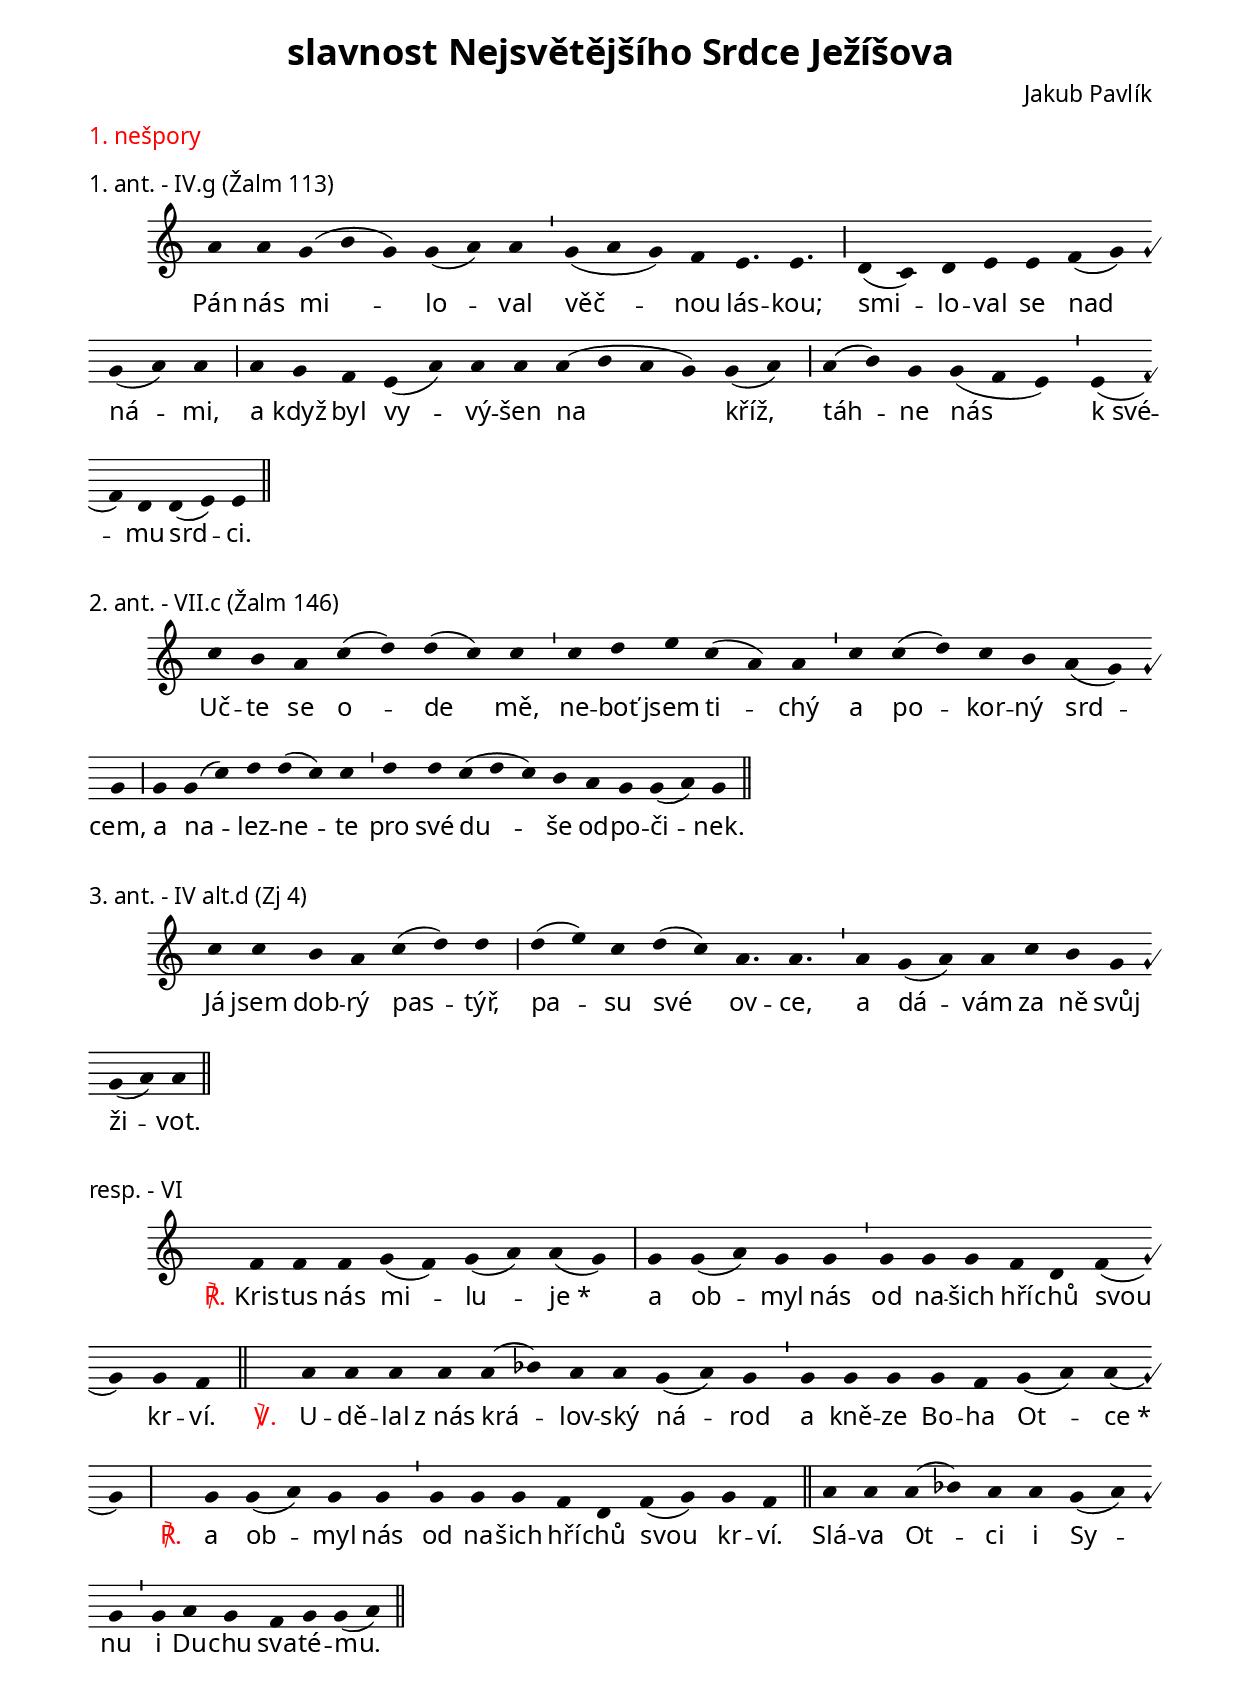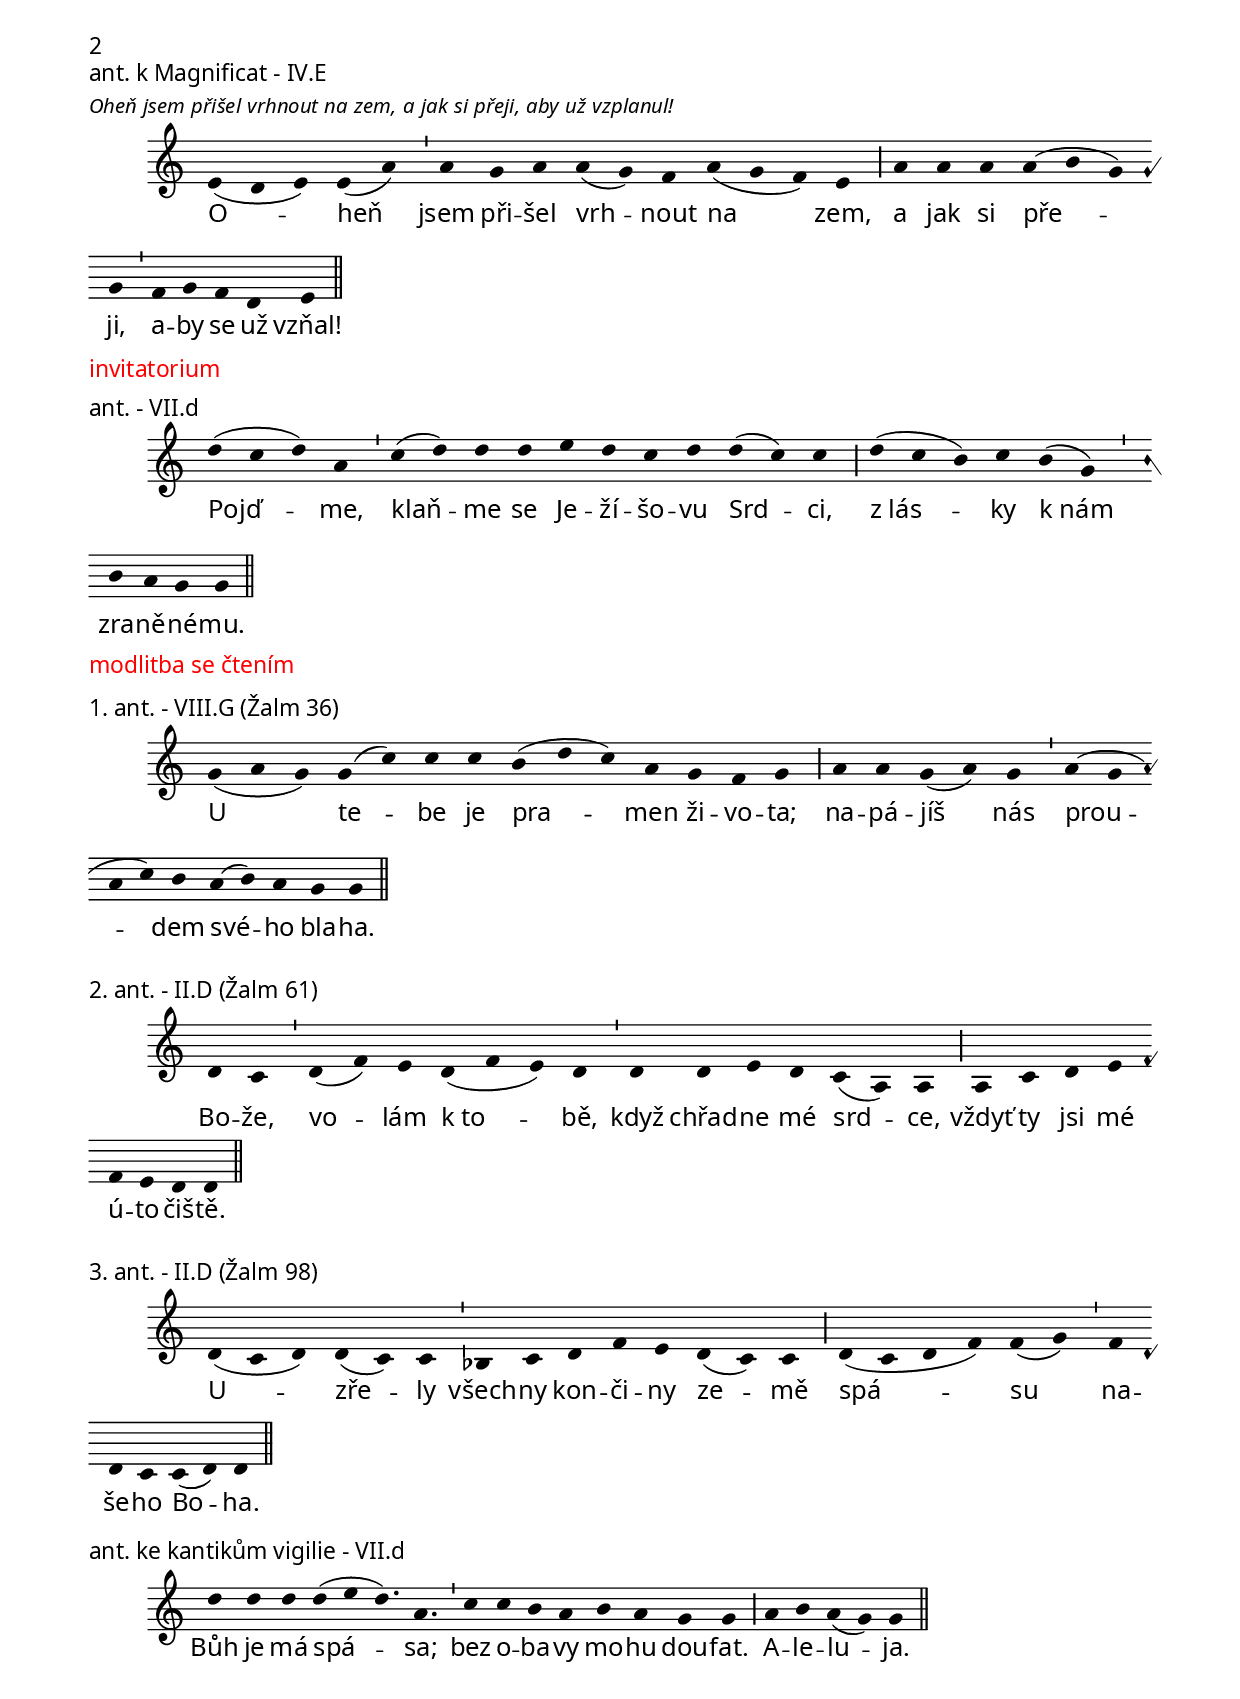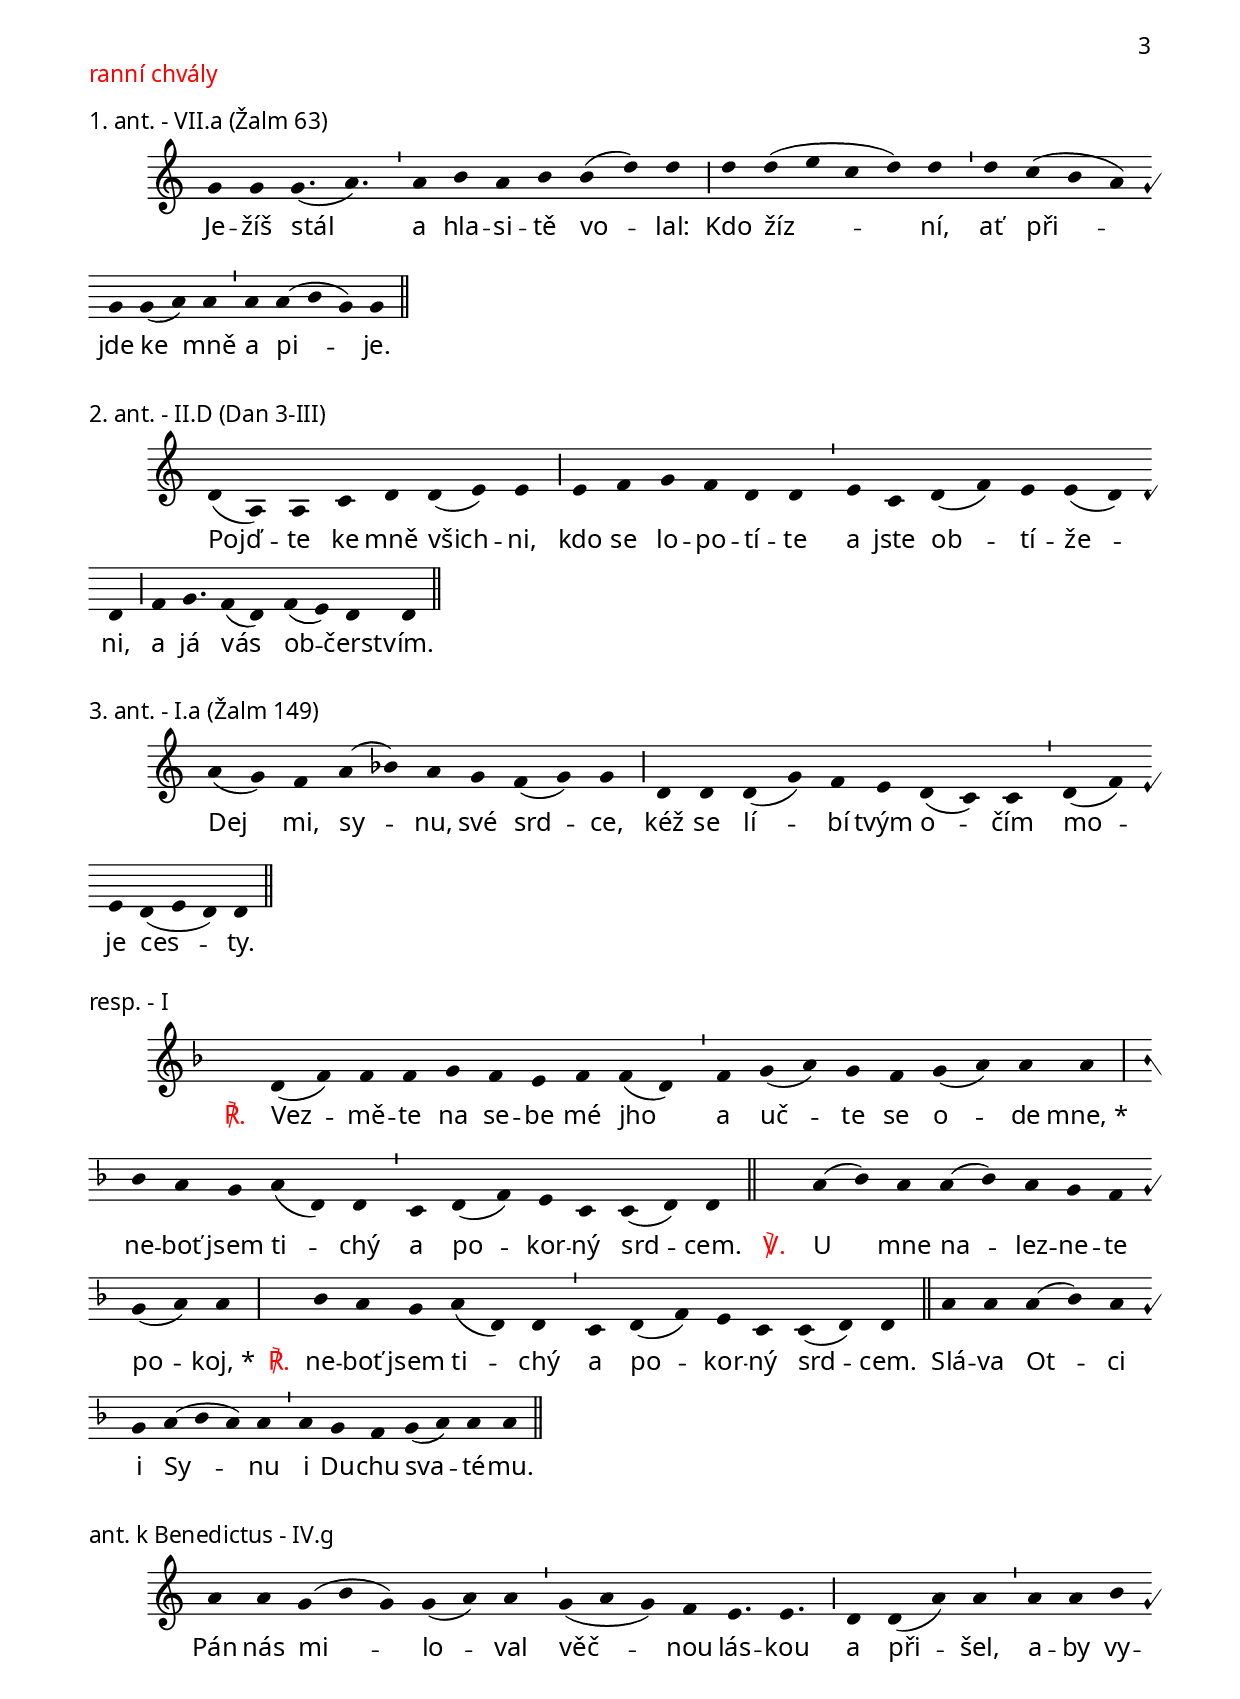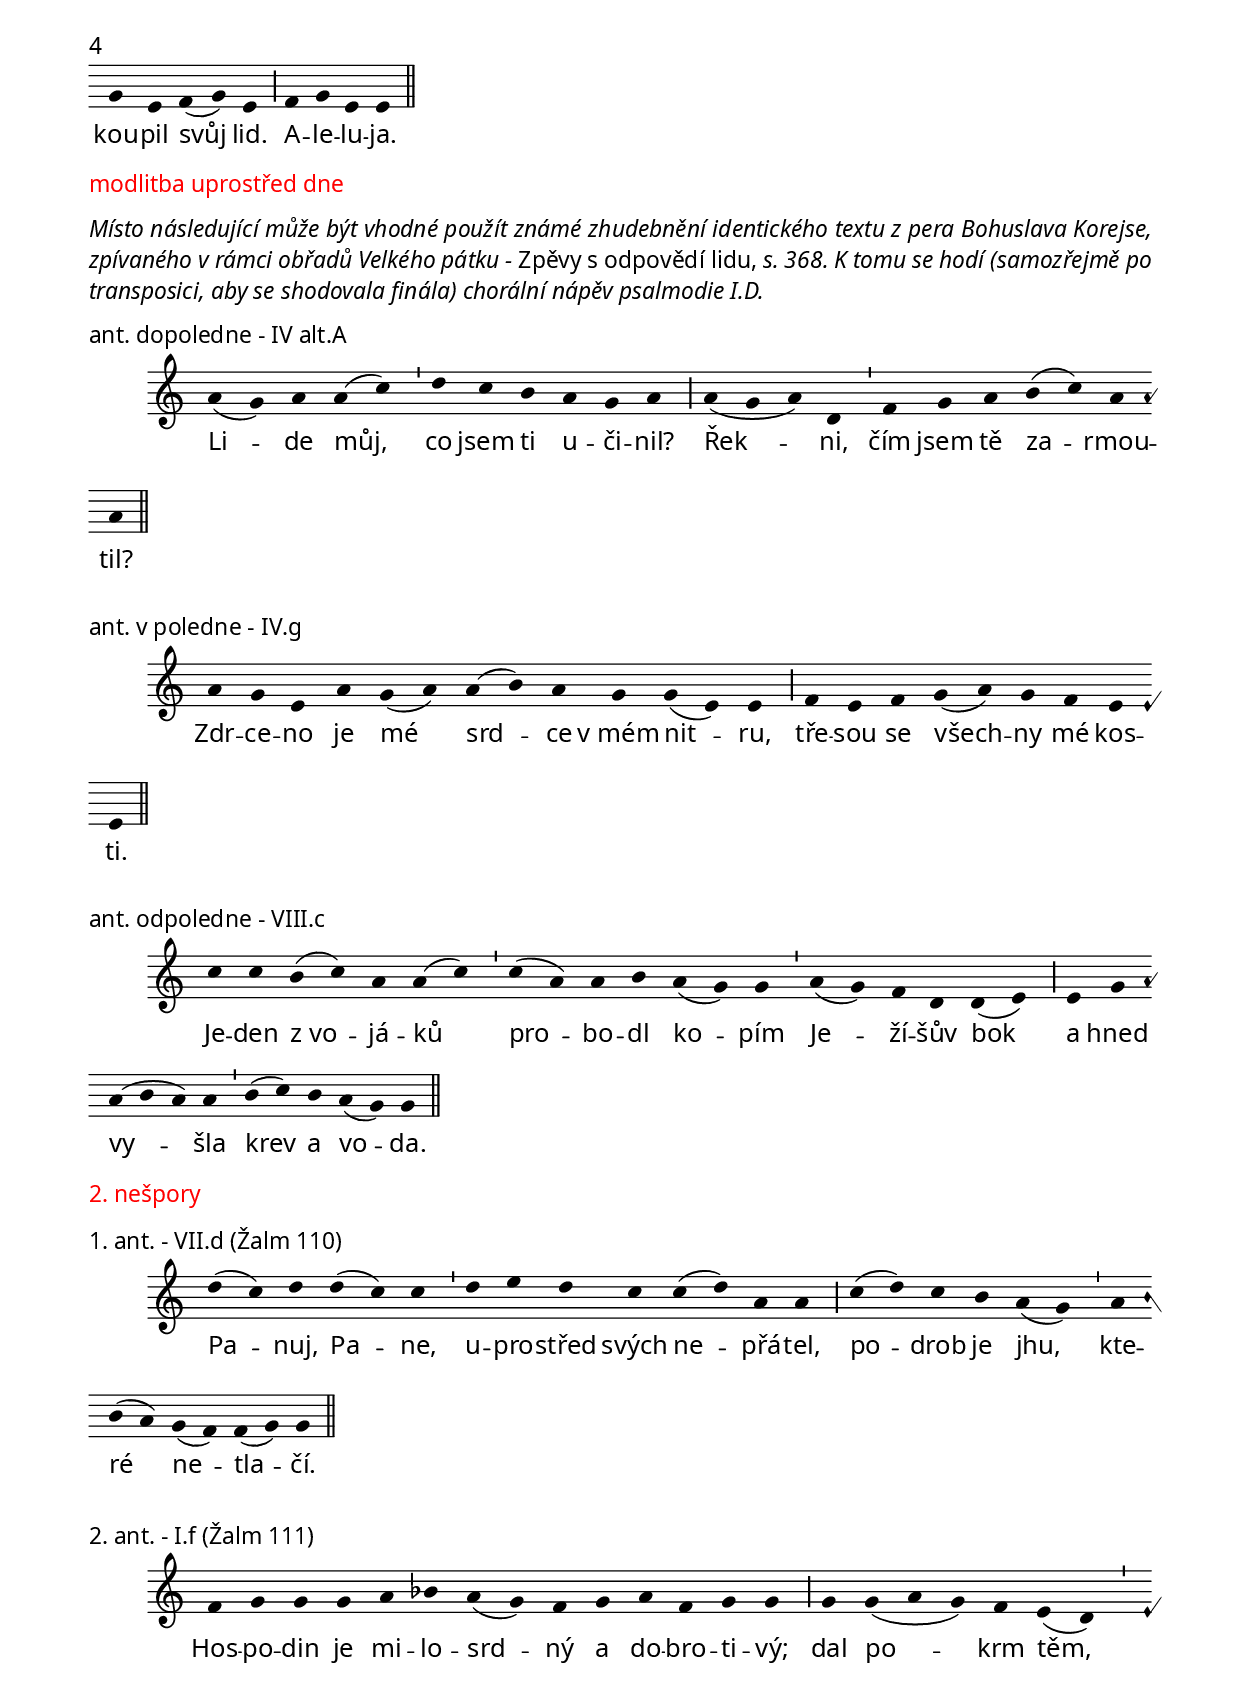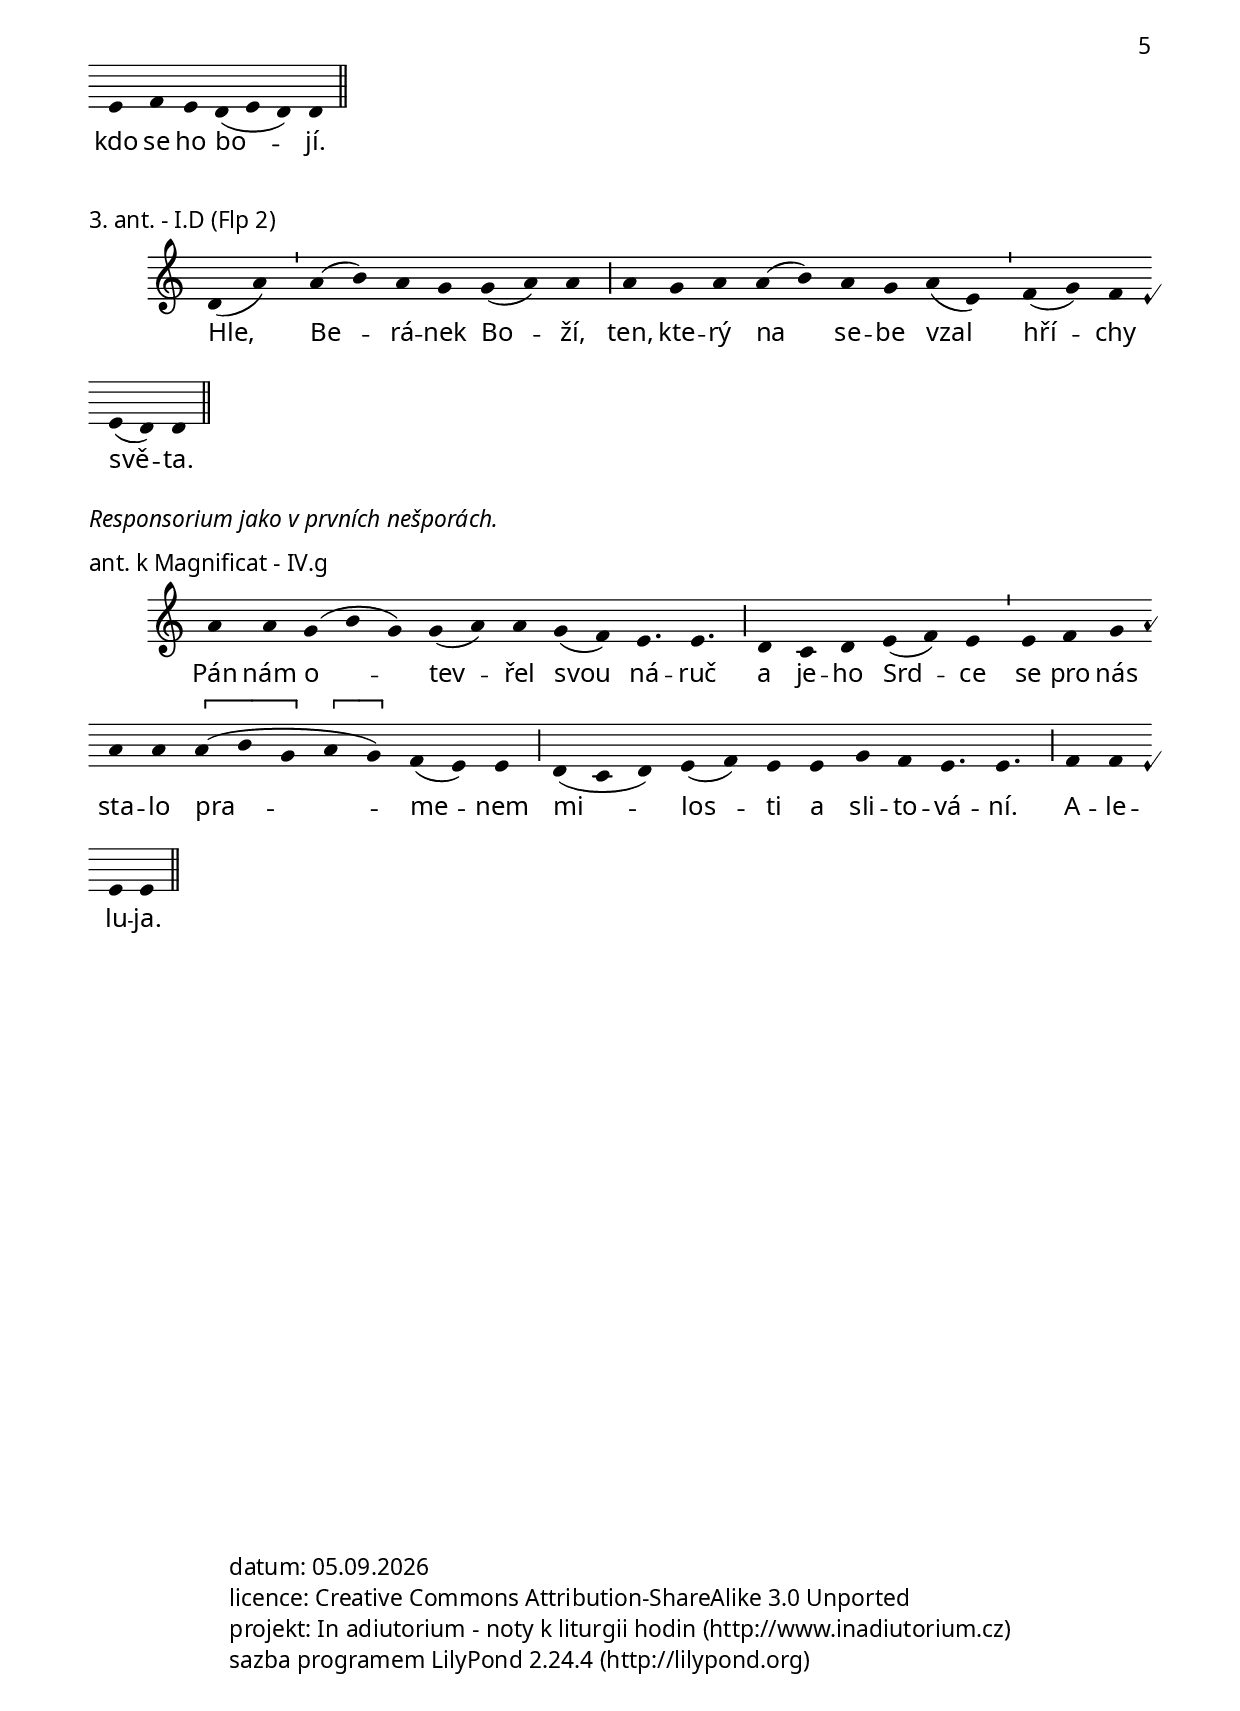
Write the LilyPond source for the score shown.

\version "2.14.2"

\header {
  title = "slavnost Nejsvětějšího Srdce Ježíšova"
  composer = "Jakub Pavlík"
}

\include "spolecne.ly"
\include "dilyresponsorii.ly"

\markup {\nadpisHodinka {"1. nešpory"}}

\score {
  \relative c'' {
    \choralniRezim
    a4 a g( b g) g( a) a \barMin g( a g) f e4. e \barMaior
    d4( c) d e e f( g) g( a) a \barMaior
    a g f e( a) a a a( b a g) g( a) \barMaior
    a( b) g g( f e) \barMin e( f) d d( e) e \barFinalis
  }
  \addlyrics {
    Pán nás mi -- lo -- val věč -- nou lás -- kou;
    smi -- lo -- val se nad ná -- mi,
    a když byl vy -- vý -- šen na kříž,
    táh -- ne nás k_své -- mu srd -- ci.
  }
  \header {
    quid = "1. ant."
    modus = "IV"
    differentia = "g"
    psalmus = "Žalm 113"
    placet = "nic moc"
    id = "1ne-a1"
    fons = "první část: dnes, antifona k Benedictus"
    piece = \markup {\sestavTitulek}
  }
}

\score {
  \relative c'' {
    \choralniRezim
    c4 b a c( d) d( c) c \barMin
    c d e c( a) a \barMin c c( d) c b a( g) g \barMaior
    g g( c) d d( c) c \barMin d d c( d c) b a g g( a) g \barFinalis
  }
  \addlyrics {
    Uč -- te se o -- de mě,
    ne -- boť jsem ti -- chý a po -- kor -- ný srd -- cem,
    a na -- lez -- ne -- te pro své du -- še od -- po -- či -- nek.
  }
  \header {
    quid = "2. ant."
    modus = "VII"
    differentia = "c"
    psalmus = "Žalm 146"
    id = "1ne-a2"
    piece = \markup {\sestavTitulek}
  }
}

\score {
  \relative c'' {
    \choralniRezim
    c4 c b a c( d) d \barMaior
    d( e) c d( c) a4. a \barMin
    a4 g( a) a c b g g( a) a \barFinalis
  }
  \addlyrics {
    Já jsem dob -- rý pas -- týř,
    pa -- su své ov -- ce,
    a dá -- vám za ně svůj ži -- vot.
  }
  \header {
    quid = "3. ant."
    modus = "IV alt"
    differentia = "d"
    psalmus = "Zj 4"
    id = "1ne-a3"
    fons = "první část a motiv třetí části: Svatý týden, modlitba uprostřed dne, ant. v poledne"
    piece = \markup {\sestavTitulek}
  }
}

\score {
  \relative c' {
    \choralniRezim

    % R
    \neviditelna f
    f4 f f g( f) g( a) a( g) \barMax
    g g( a) g g \barMin g g g f d f( g) g f \barFinalis
    % V
    \neviditelna a
    a a a a a( bes) a a g( a) g \barMin g g g g f g( a) a( g) \barMax
    % R
    \neviditelna g
    g g( a) g g \barMin g g g f d f( g) g f \barFinalis
    % Slava
    \respVIdoxologie \barFinalis
  }
  \addlyrics {
    \Response Kris -- tus nás mi -- lu -- je_* a ob -- myl nás od na -- šich hří -- chů svou kr -- ví.
    \Verse U -- dě -- lal z_nás krá -- lov -- ský ná -- rod a kně -- ze Bo -- ha Ot -- ce_*
    \Response a ob -- myl nás od na -- šich hří -- chů svou kr -- ví.
    \textRespDoxologie
  }
  \header {
    quid = "resp."
    modus = "VI"
    fons = "responsoria ze žaltáře, pátek 1. týdne, nešp."
    fial = "responsoria.ly#1pa-ne"
    id = "1ne-resp"
    piece = \markup\sestavTitulekResp
  }
}

\score {
  \relative c' {
    \choralniRezim
    e4( d e) e( a) \barMin a g a a( g) f a( g f) e \barMaior
    a4 a a a( b g) g \barMin f g f d e \barFinalis
  }
  \addlyrics {
    O -- heň jsem při -- šel vrh -- nout na zem,
    a jak si pře -- ji, a -- by se už vzňal!
  }
  \header {
    textus_approbatus = "Oheň jsem přišel vrhnout na zem,
    a jak si přeji, aby už vzplanul!"
    quid = "ant. k Magnificat"
    modus = "IV"
    differentia = "E"
    psalmus = ""
    id = "1ne-amag"
    piece = \markup {\sestavTitulekBezZalmu}
  }
}

\markup {\nadpisHodinka {"invitatorium"}}

\score {
  \relative c'' {
    \choralniRezim
    d( c d) a \barMin c( d) d d e d c d d( c) c \barMaior
    d( c b) c b( g) \barMin b a g g \barFinalis
  }
  \addlyrics {
    Pojď -- me,
    klaň -- me se Je -- ží -- šo -- vu Srd -- ci,
    z_lás -- ky k_nám zra -- ně -- né -- mu.
  }
  \header {
    quid = "ant."
    modus = "VII"
    differentia = "d"
    psalmus = ""
    id = "invit"
    piece = \markup {\sestavTitulekBezZalmu}
  }
}

\markup {\nadpisHodinka {"modlitba se čtením"}}

\score {
  \relative c'' {
    \choralniRezim
    g4( a g) g( c) c c b( d c) a g f g \barMaior
    a a g( a) g \barMin a4( g a c) b a( b) a g g \barFinalis
  }
  \addlyrics {
    U te -- be je pra -- men ži -- vo -- ta;
    na -- pá -- jíš nás prou -- dem své -- ho bla -- ha.
  }
  \header {
    quid = "1. ant."
    modus = "VIII"
    differentia = "G"
    psalmus = "Žalm 36"
    id = "mc-a1"
    piece = \markup {\sestavTitulek}
  }
}

\score {
  \relative c' {
    \choralniRezim
    d4 c \barMin d( f) e d( f e) d \barMin
    d d e d c( a) a \barMaior
    a c d e f e d d \barFinalis
  }
  \addlyrics {
    Bo -- že, vo -- lám k_to -- bě,
    když chřad -- ne mé srd -- ce,
    vždyť ty jsi mé ú -- to -- čiš -- tě.
  }
  \header {
    quid = "2. ant."
    modus = "II"
    differentia = "D"
    psalmus = "Žalm 61"
    placet = "3.-4. část je bohatá na vyšinuté přízvuky -
    dává totiž smysl jen jako
    KDYŽ chřadNE mé SRDce, VŽDYŤ ty JSI mé ÚtoČIŠtě"
    id = "mc-a2"
    piece = \markup {\sestavTitulek}
  }
}

\score {
  \relative c' {
    \choralniRezim
    d4( c d) d( c) c \barMin bes c d f e d( c) c \barMaior
    d( c d f) f( g) \barMin f d c c( d) d \barFinalis
  }
  \addlyrics {
    U -- zře -- ly všech -- ny kon -- či -- ny ze -- mě
    spá -- su na -- še -- ho Bo -- ha.
  }
  \header {
    quid = "3. ant."
    modus = "II"
    differentia = "D"
    psalmus = "Žalm 98"
    id = "mc-a3"
    piece = \markup {\sestavTitulek}
  }
}

\score {
  \relative c'' {
    \choralniRezim
    d4 d d d( e d4.) a \barMin
    c4 c b a b a g g \barMaior
    a b a( g) g \barFinalis
  }
  \addlyrics {
    Bůh je má spá -- sa;
    bez o -- ba -- vy mo -- hu dou -- fat.
    A -- le -- lu -- ja.
  }
  \header {
    quid = "ant. ke kantikům vigilie"
    modus = "VII"
    differentia = "d"
    psalmus = ""
    id = "mc-avig"
    piece = \markup {\sestavTitulekBezZalmu}
  }
}

\markup {\nadpisHodinka {"ranní chvály"}}

\score {
  \relative c'' {
    \choralniRezim
    g4 g g4.( a) \barMin a4 b a b b( d) d \barMaior
    d d( e c d) d \barMin d c( b a) g g( a) a \barMin a a( b g) g \barFinalis
  }
  \addlyrics {
    Je -- žíš stál a hla -- si -- tě vo -- lal:
    Kdo žíz -- ní, ať při -- jde ke mně a pi -- je.
  }
  \header {
    quid = "1. ant."
    modus = "VII"
    differentia = "a"
    psalmus = "Žalm 63"
    id = "rch-a1"
    piece = \markup {\sestavTitulek}
  }
}

\score {
  \relative c' {
    \choralniRezim
    d4( a) a c d d( e) e \barMaior
    e f g f d d \barMin e c d( f) e e( d) d \barMaior
    f g4. f4( d) f( e) d d \barFinalis
  }
  \addlyrics {
    Pojď -- te ke mně všich -- ni,
    kdo se lo -- po -- tí -- te a jste ob -- tí -- že -- ni,
    a já vás ob -- čerst -- vím.
  }
  \header {
    quid = "2. ant."
    modus = "II"
    differentia = "D"
    psalmus = "Dan 3-III"
    id = "rch-a2"
    piece = \markup {\sestavTitulek}
  }
}

\score {
  \relative c'' {
    \choralniRezim
    a4( g) f a( bes) a g f( g) g \barMaior
    d d d( g) f e d( c) c \barMin d( f) e d( e d) d \barFinalis
  }
  \addlyrics {
    Dej mi, sy -- nu, své srd -- ce,
    kéž se lí -- bí tvým o -- čím mo -- je ces -- ty.
  }
  \header {
    quid = "3. ant."
    modus = "I"
    differentia = "a"
    psalmus = "Žalm 149"
    id = "rch-a3"
    piece = \markup {\sestavTitulek}
  }
}

\score {
  \relative c' {
    \choralniRezim
    \key f \major
    % R
    \neviditelna d
    d4( f) f f g f e f f( d) \barMin
    f g( a) g f g( a) a a \barMax
    bes a g a( d,) d \barMin c d( f) e c c( d) d \barFinalis
    % V
    \neviditelna a
    a'( bes) a a( bes) a g f g( a) a \barMax
    % R
    \neviditelna a
    bes a g a( d,) d \barMin c d( f) e c c( d) d \barFinalis
    % Slava
    a'4 a a( bes) a g a( bes a) a \barMin a g f g( a) a a \barFinalis
  }
  \addlyrics {
    \Response Vez -- mě -- te na se -- be mé jho
    a uč -- te se o -- de mne,_*
    ne -- boť jsem ti -- chý a po -- kor -- ný srd -- cem.
    \Verse U mne na -- lez -- ne -- te po -- koj,_*
    \Response ne -- boť jsem ti -- chý a po -- kor -- ný srd -- cem.
    \textRespDoxologie
  }
  \header {
    quid = "resp."
    modus = "I"
    id = "rch-resp"
    piece = \markup {\sestavTitulekResp}
  }
}

\score {
  \relative c'' {
    \choralniRezim
    a4 a g( b g) g( a) a \barMin g( a g) f e4. e \barMaior
    d4 d( a') a \barMin a a b g e f( g) e \barMaior
    f g e e \barFinalis
  }
  \addlyrics {
    Pán nás mi -- lo -- val věč -- nou lás -- kou
    a při -- šel, a -- by vy -- kou -- pil svůj lid.
    A -- le -- lu -- ja.
  }
  \header {
    quid = "ant. k Benedictus"
    modus = "IV"
    differentia = "g"
    psalmus = ""
    id = "rch-aben"
    piece = \markup {\sestavTitulekBezZalmu}
  }
}

\markup {\nadpisHodinka {"modlitba uprostřed dne"}}

\markup\justify\italic{
  Místo následující může být vhodné použít známé zhudebnění identického
  textu z pera Bohuslava Korejse, zpívaného v rámci obřadů
  Velkého pátku - \upright{Zpěvy s odpovědí lidu,} s. 368.
  K tomu se hodí (samozřejmě po transposici, aby se shodovala finála)
  chorální nápěv psalmodie I.D.
}

\score {
  \relative c'' {
    \choralniRezim
    a4( g) a a( c) \barMin d c b a g a \barMaior
    a( g a) d, \barMin f g a b( c) a a \barFinalis
  }
  \addlyrics {
    Li -- de můj, co jsem ti u -- či -- nil?
    Řek -- ni, čím jsem tě za -- rmou -- til?
  }
  \header {
    quid = "ant. dopoledne"
    modus = "IV alt"
    differentia = "A"
    psalmus = ""
    placet = "spíš II"
    id = "up-tercie"
    piece = \markup {\sestavTitulekBezZalmu}
  }
}

\score {
  \relative c'' {
    \choralniRezim
    a4 g e a g( a) a( b) a g g( e) e \barMaior
    f e f g( a) g f e e \barFinalis
  }
  \addlyrics {
    Zdr -- ce -- no je mé srd -- ce v_mém nit -- ru,
    tře -- sou se všech -- ny mé kos -- ti.
  }
  \header {
    quid = "ant. v poledne"
    modus = "IV"
    differentia = "g"
    psalmus = ""
    id = "up-sexta"
    piece = \markup {\sestavTitulekBezZalmu}
  }
}

\score {
  \relative c'' {
    \choralniRezim
    c4 c b( c) a a( c) \barMin
    c4( a) a b a( g) g \barMin a( g) f d d( e) \barMaior
    e g a( b a) a \barMin b( c) b a( g) g \barFinalis
  }
  \addlyrics {
    Je -- den z_vo -- já -- ků
    pro -- bo -- dl ko -- pím Je -- ží -- šův bok
    a hned vy -- šla krev a vo -- da.
  }
  \header {
    quid = "ant. odpoledne"
    modus = "VIII"
    differentia = "c"
    psalmus = ""
    placet = "to rozhodně není modus VIII; snad III; závěr je bídný"
    id = "up-nona"
    piece = \markup {\sestavTitulekBezZalmu}
  }
}

\markup {\nadpisHodinka {"2. nešpory"}}

\score {
  \relative c'' {
    \choralniRezim
    d4( c) d d( c) c \barMin d e d c c( d) a a \barMaior
    c( d) c b a( g) \barMin a b( a) g( f) f( g) g \barFinalis
  }
  \addlyrics {
    Pa -- nuj, Pa -- ne, u -- pro -- střed svých ne -- přá -- tel,
    po -- drob je jhu, kte -- ré ne -- tla -- čí.
  }
  \header {
    quid = "1. ant."
    modus = "VII"
    differentia = "d"
    psalmus = "Žalm 110"
    id = "2ne-a1"
    piece = \markup {\sestavTitulek}
  }
}

\score {
  \relative c' {
    \choralniRezim
    f g g g a4 bes a( g) f g a f g g \barMaior
    g g( a g) f e( d) \barMin e f e d( e d) d \barFinalis
  }
  \addlyrics {
    Hos -- po -- din je mi -- lo -- srd -- ný a do -- bro -- ti -- vý;
    dal po -- krm těm, kdo se ho bo -- jí.
  }
  \header {
    quid = "2. ant."
    modus = "I"
    differentia = "f"
    psalmus = "Žalm 111"
    placet = "_kdo se ho bojí_ takhle ne"
    fons = "Těla a Krve Páně, 1. nešp., 1. ant.: první třetina doslovně+třetí třetina upravená."
    fial = "mezidobi_telaakrvepane.ly#1ne-a1?casti"
    id = "2ne-a2"
    piece = \markup {\sestavTitulek}
  }
}

\score {
  \relative c' {
    \choralniRezim
    d4( a') \barMin a( b) a g g( a) a \barMaior
    a g a a( b) a g a( e) \barMin f( g) f e( d) d \barFinalis
  }
  \addlyrics {
    Hle, Be -- rá -- nek Bo -- ží,
    ten, kte -- rý na se -- be vzal hří -- chy svě -- ta.
  }
  \header {
    quid = "3. ant."
    modus = "I"
    differentia = "D"
    psalmus = "Flp 2"
    id = "2ne-a3"
    piece = \markup {\sestavTitulek}
  }
}

\markup\italic{Responsorium jako v prvních nešporách.}

\score {
  \relative c'' {
    \choralniRezim
    a4 a g( b g) g( a) a g( f) e4. e \barMaior
    d4 c d e( f) e \barMin e f g a a \[ a( b g \] \[ a g) \] f( e) e \barMaior
    d( c d) e( f) e e g f e4. e \barMaior
    f4 f e e \barFinalis
  }
  \addlyrics {
    Pán nám o -- tev -- řel svou ná -- ruč
    a je -- ho Srd -- ce se pro nás sta -- lo pra -- me -- nem
    mi -- los -- ti a sli -- to -- vá -- ní.
    A -- le -- lu -- ja.
  }
  \header {
    quid = "ant. k Magnificat"
    modus = "IV"
    differentia = "g"
    psalmus = ""
    placet = "alelujovitější aleluja"
    id = "2ne-amag"
    piece = \markup {\sestavTitulekBezZalmu}
  }
}